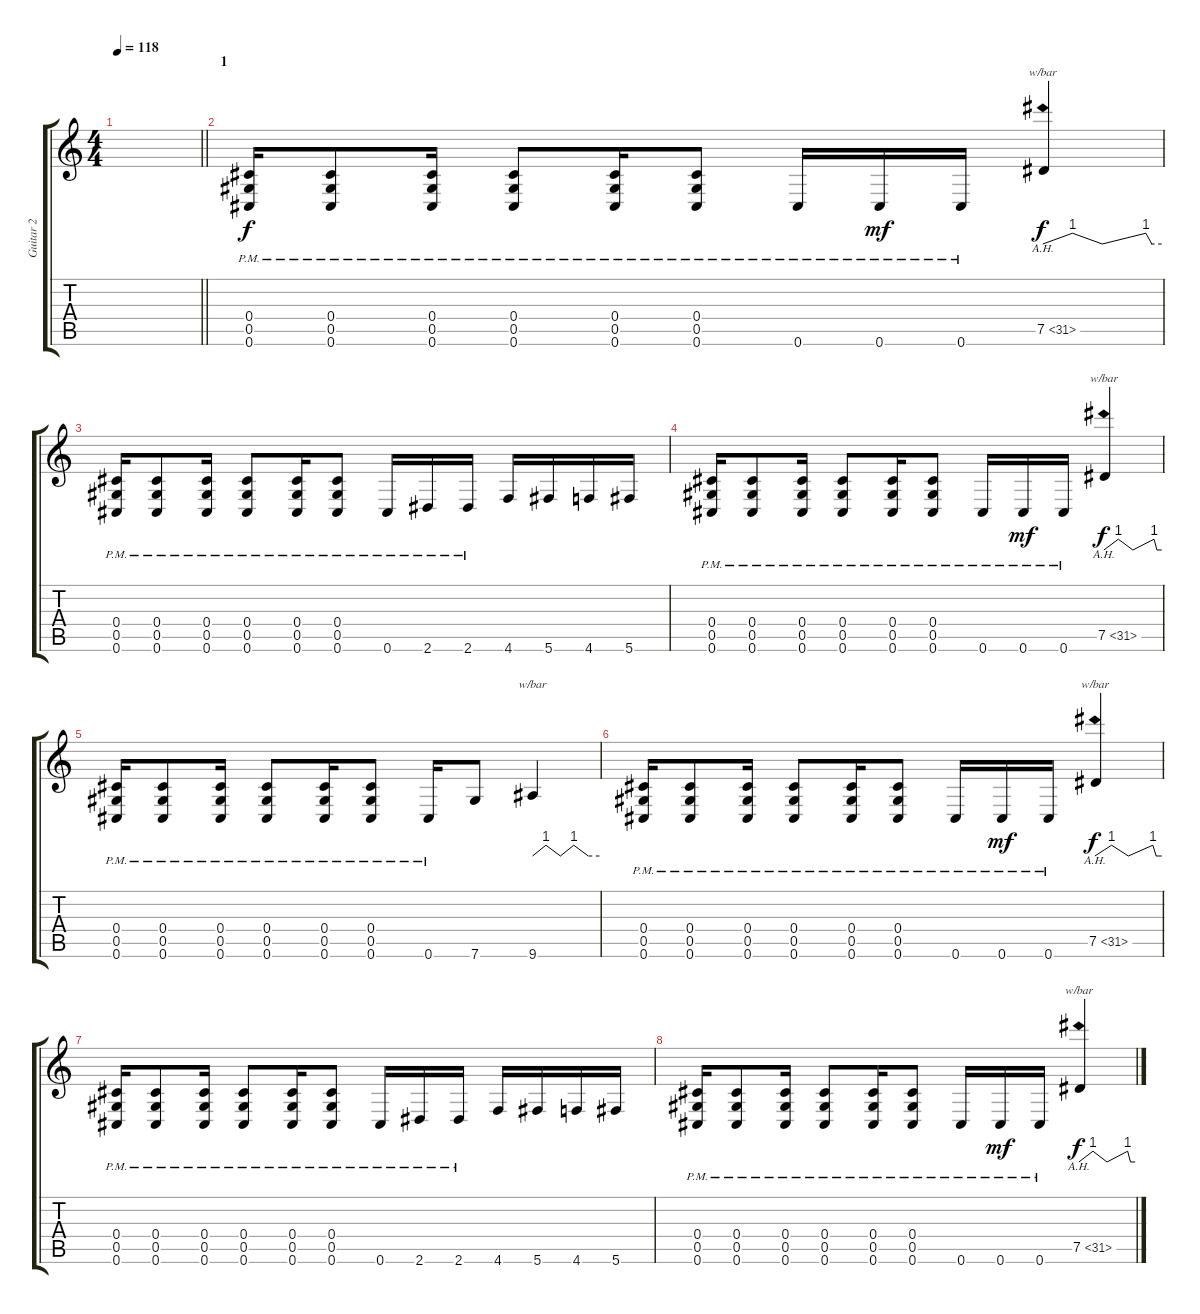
\track ("Guitar 2" "Guitar 2") {instrument overdrivenguitar}
\staff {score tabs}
\tuning (E4 B3 G3 Db3 Ab2 Db2) {hide}
\ts (4 4)
\tempo 118
\clef g2
\barLineRight lightlight
\ks c
|
\section ("" "1")
(0.4{pm} 0.5{pm} 0.6{pm}).16 (0.4{pm} 0.5{pm} 0.6{pm}).8 (0.4{pm} 0.5{pm} 0.6{pm}).16 (0.4{pm} 0.5{pm} 0.6{pm}).8 (0.4{pm} 0.5{pm} 0.6{pm}).16 (0.4{pm} 0.5{pm} 0.6{pm}).8 0.6{pm}.16 0.6{pm}.16{dy mf} 0.6{pm}.16 7.5{ah 24}.4{tbe (custom default 0 0 15 4 30 0 52 4 55 0 60 0) dy f} |
(0.4{pm} 0.5{pm} 0.6{pm}).16 (0.4{pm} 0.5{pm} 0.6{pm}).8 (0.4{pm} 0.5{pm} 0.6{pm}).16 (0.4{pm} 0.5{pm} 0.6{pm}).8 (0.4{pm} 0.5{pm} 0.6{pm}).16 (0.4{pm} 0.5{pm} 0.6{pm}).8 0.6{pm}.16 2.6{pm}.16 2.6{pm}.16 4.6.16 5.6.16 4.6.16 5.6.16 |
(0.4{pm} 0.5{pm} 0.6{pm}).16 (0.4{pm} 0.5{pm} 0.6{pm}).8 (0.4{pm} 0.5{pm} 0.6{pm}).16 (0.4{pm} 0.5{pm} 0.6{pm}).8 (0.4{pm} 0.5{pm} 0.6{pm}).16 (0.4{pm} 0.5{pm} 0.6{pm}).8 0.6{pm}.16 0.6{pm}.16{dy mf} 0.6{pm}.16 7.5{ah 24}.4{tbe (custom default 0 0 15 4 30 0 52 4 55 0 60 0) dy f} |
(0.4{pm} 0.5{pm} 0.6{pm}).16 (0.4{pm} 0.5{pm} 0.6{pm}).8 (0.4{pm} 0.5{pm} 0.6{pm}).16 (0.4{pm} 0.5{pm} 0.6{pm}).8 (0.4{pm} 0.5{pm} 0.6{pm}).16 (0.4{pm} 0.5{pm} 0.6{pm}).8 0.6{pm}.16 7.6.8 9.6.4{tbe (custom default 0 0 12 4 25 0 37 4 50 0 60 0)} |
(0.4{pm} 0.5{pm} 0.6{pm}).16 (0.4{pm} 0.5{pm} 0.6{pm}).8 (0.4{pm} 0.5{pm} 0.6{pm}).16 (0.4{pm} 0.5{pm} 0.6{pm}).8 (0.4{pm} 0.5{pm} 0.6{pm}).16 (0.4{pm} 0.5{pm} 0.6{pm}).8 0.6{pm}.16 0.6{pm}.16{dy mf} 0.6{pm}.16 7.5{ah 24}.4{tbe (custom default 0 0 15 4 30 0 52 4 55 0 60 0) dy f} |
(0.4{pm} 0.5{pm} 0.6{pm}).16 (0.4{pm} 0.5{pm} 0.6{pm}).8 (0.4{pm} 0.5{pm} 0.6{pm}).16 (0.4{pm} 0.5{pm} 0.6{pm}).8 (0.4{pm} 0.5{pm} 0.6{pm}).16 (0.4{pm} 0.5{pm} 0.6{pm}).8 0.6{pm}.16 2.6{pm}.16 2.6{pm}.16 4.6.16 5.6.16 4.6.16 5.6.16 |
(0.4{pm} 0.5{pm} 0.6{pm}).16 (0.4{pm} 0.5{pm} 0.6{pm}).8 (0.4{pm} 0.5{pm} 0.6{pm}).16 (0.4{pm} 0.5{pm} 0.6{pm}).8 (0.4{pm} 0.5{pm} 0.6{pm}).16 (0.4{pm} 0.5{pm} 0.6{pm}).8 0.6{pm}.16 0.6{pm}.16{dy mf} 0.6{pm}.16 7.5{ah 24}.4{tbe (custom default 0 0 15 4 30 0 52 4 55 0 60 0) dy f}
